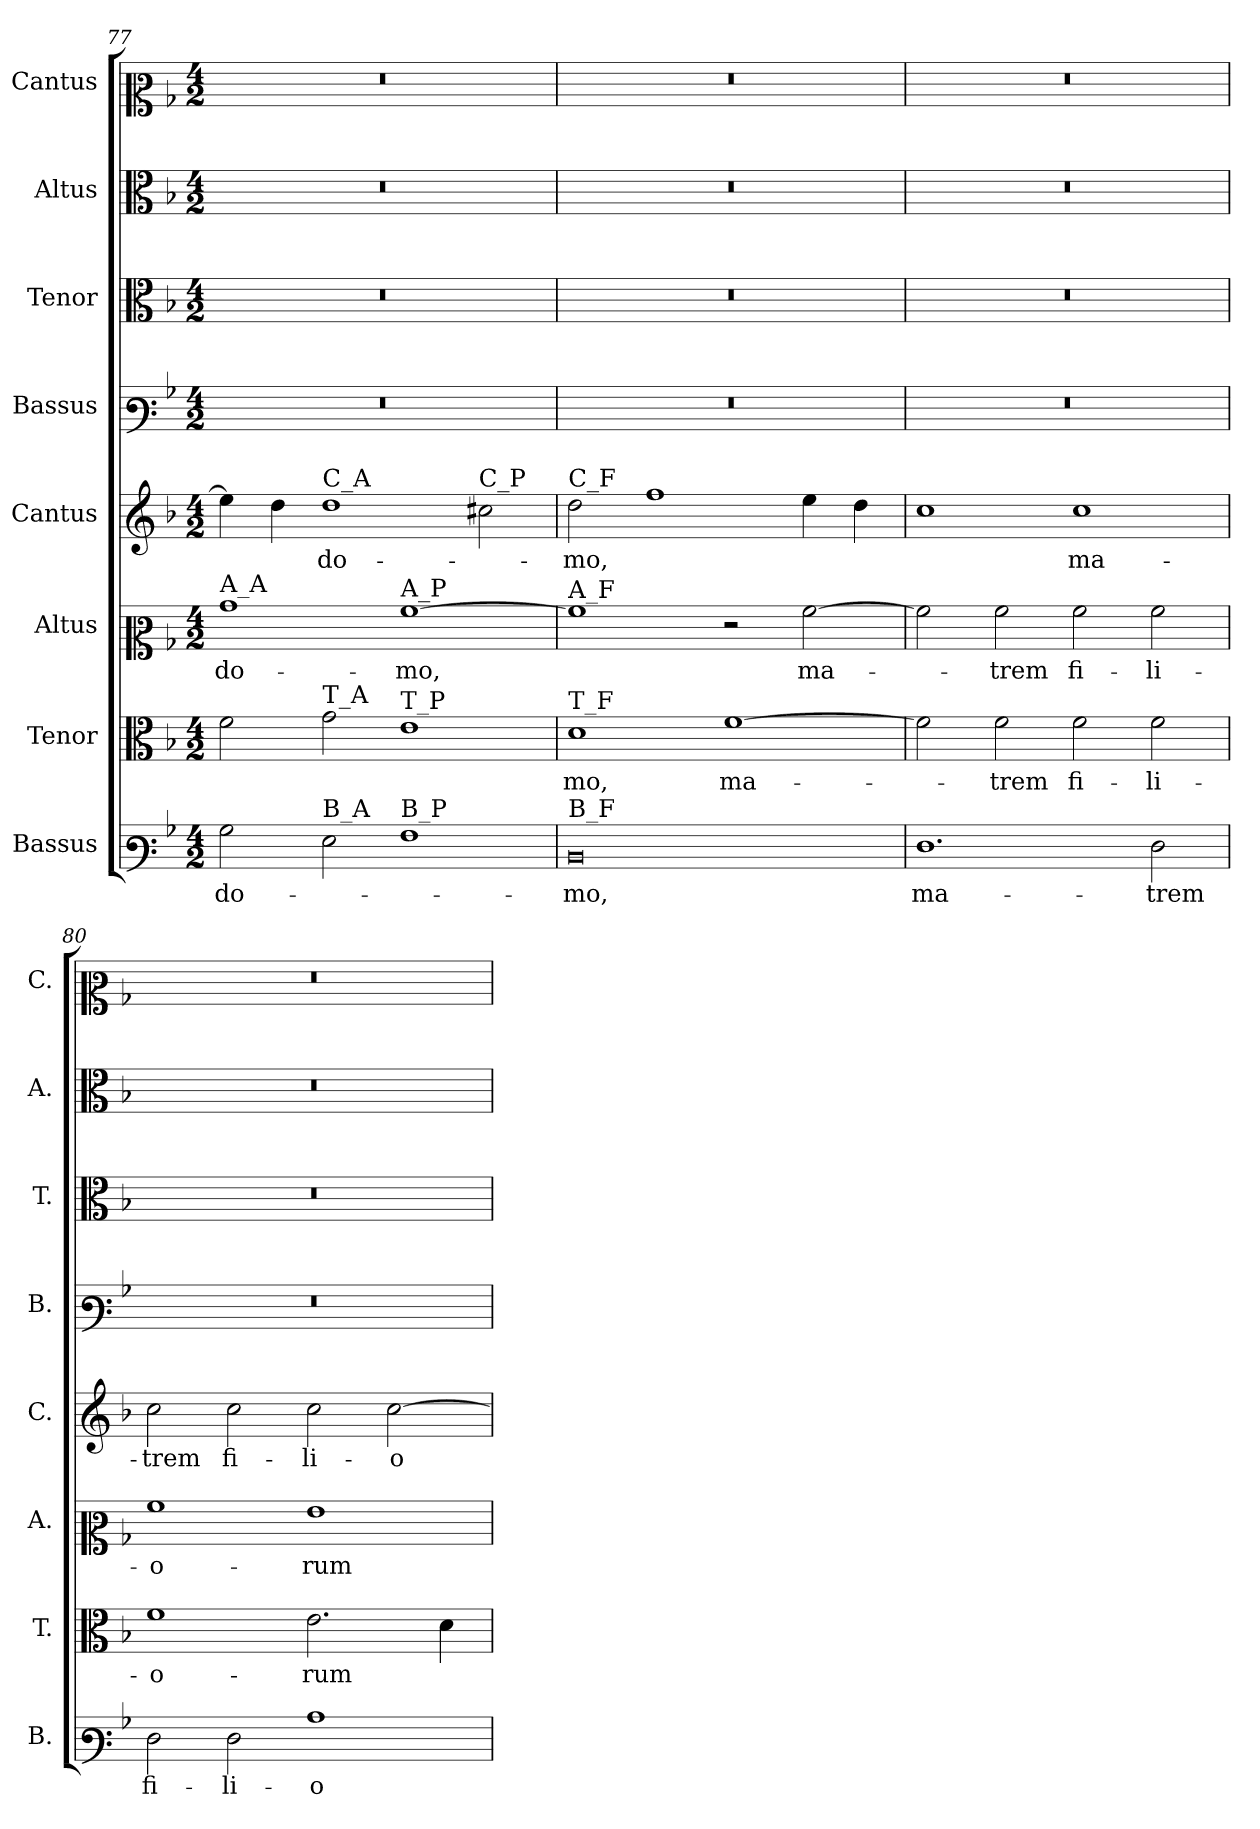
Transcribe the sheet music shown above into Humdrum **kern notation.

**kern	**text	**kern	**text	**kern	**text	**kern	**text	**kern	**kern	**kern	**kern
*part8	*part8	*part7	*part7	*part6	*part6	*part5	*part5	*part4	*part3	*part2	*part1
*staff8	*staff8	*staff7	*staff7	*staff6	*staff6	*staff5	*staff5	*staff4	*staff3	*staff2	*staff1
*I"Bassus	*	*I"Tenor	*	*I"Altus	*	*I"Cantus	*	*I"Bassus	*I"Tenor	*I"Altus	*I"Cantus
*I'B.	*	*I'T.	*	*I'A.	*	*I'C.	*	*I'B.	*I'T.	*I'A.	*I'C.
*clefF3	*	*clefC3	*	*clefC2	*	*clefG2	*	*clefF3	*clefC3	*clefC3	*clefC2
*k[b-]	*	*k[b-]	*	*k[b-]	*	*k[b-]	*	*k[b-]	*k[b-]	*k[b-]	*k[b-]
*M4/2	*	*M4/2	*	*M4/2	*	*M4/2	*	*M4/2	*M4/2	*M4/2	*M4/2
=77	=77	=77	=77	=77	=77	=77	=77	=77	=77	=77	=77
!	!	!	!	!LO:TX:a:t=A_A	!	!	!	!	!	!	!
!	!	!	!	!	!	!	!	!LO:N:vis=1	!LO:N:vis=1	!LO:N:vis=1	!LO:N:vis=1
2B-\	do-	2f\	.	1b-	do-	4ee-\]	.	0r	0r	0r	0r
.	.	.	.	.	.	4dd\	.	.	.	.	.
!	!	!	!	!	!	!LO:TX:a:t=C_A	!	!	!	!	!
!	!	!LO:TX:a:t=T_A	!	!	!	!	!	!	!	!	!
!LO:TX:a:t=B_A	!	!	!	!	!	!	!	!	!	!	!
2G\	.	2g\	.	.	.	1dd	-do-	.	.	.	.
!	!	!	!	!LO:TX:a:t=A_P	!	!	!	!	!	!	!
!	!	!LO:TX:a:t=T_P	!	!	!	!	!	!	!	!	!
!LO:TX:a:t=B_P	!	!	!	!	!	!	!	!	!	!	!
1A	.	1e	.	[1a	-mo,	.	.	.	.	.	.
!	!	!	!	!	!	!LO:TX:a:t=C_P	!	!	!	!	!
.	.	.	.	.	.	2cc#X\	.	.	.	.	.
=78	=78	=78	=78	=78	=78	=78	=78	=78	=78	=78	=78
!	!	!	!	!	!	!LO:TX:a:t=C_F	!	!	!	!	!
!	!	!	!	!LO:TX:a:t=A_F	!	!	!	!	!	!	!
!	!	!LO:TX:a:t=T_F	!	!	!	!	!	!	!	!	!
!LO:TX:a:t=B_F	!	!	!	!	!	!	!	!	!	!	!
!	!	!	!	!	!	!	!	!LO:N:vis=1	!LO:N:vis=1	!LO:N:vis=1	!LO:N:vis=1
0D	-mo,	1d	-mo,	1a]	.	2dd\	-mo,	0r	0r	0r	0r
.	.	.	.	.	.	1ff	.	.	.	.	.
.	.	[1f	ma-	2r	.	.	.	.	.	.	.
.	.	.	.	[2a\	ma-	4ee\	.	.	.	.	.
.	.	.	.	.	.	4dd\	.	.	.	.	.
=79	=79	=79	=79	=79	=79	=79	=79	=79	=79	=79	=79
!	!	!	!	!	!	!	!	!LO:N:vis=1	!LO:N:vis=1	!LO:N:vis=1	!LO:N:vis=1
1.F	ma-	2f\]	.	2a\]	.	1cc	.	0r	0r	0r	0r
.	.	2f\	-trem	2a\	-trem	.	.	.	.	.	.
.	.	2f\	fi-	2a\	fi-	1cc	ma-	.	.	.	.
2F\	-trem	2f\	-li-	2a\	-li-	.	.	.	.	.	.
=80	=80	=80	=80	=80	=80	=80	=80	=80	=80	=80	=80
!	!	!	!	!	!	!	!	!LO:N:vis=1	!LO:N:vis=1	!LO:N:vis=1	!LO:N:vis=1
2F\	fi-	1f	-o-	1a	-o-	2cc\	-trem	0r	0r	0r	0r
2F\	-li-	.	.	.	.	2cc\	fi-	.	.	.	.
1c	-o-	2.e\	-rum	1g	-rum	2cc\	-li-	.	.	.	.
.	.	.	.	.	.	[2cc\	-o-	.	.	.	.
.	.	4d\	.	.	.	.	.	.	.	.	.
=	=	=	=	=	=	=	=	=	=	=	=
*-	*-	*-	*-	*-	*-	*-	*-	*-	*-	*-	*-
